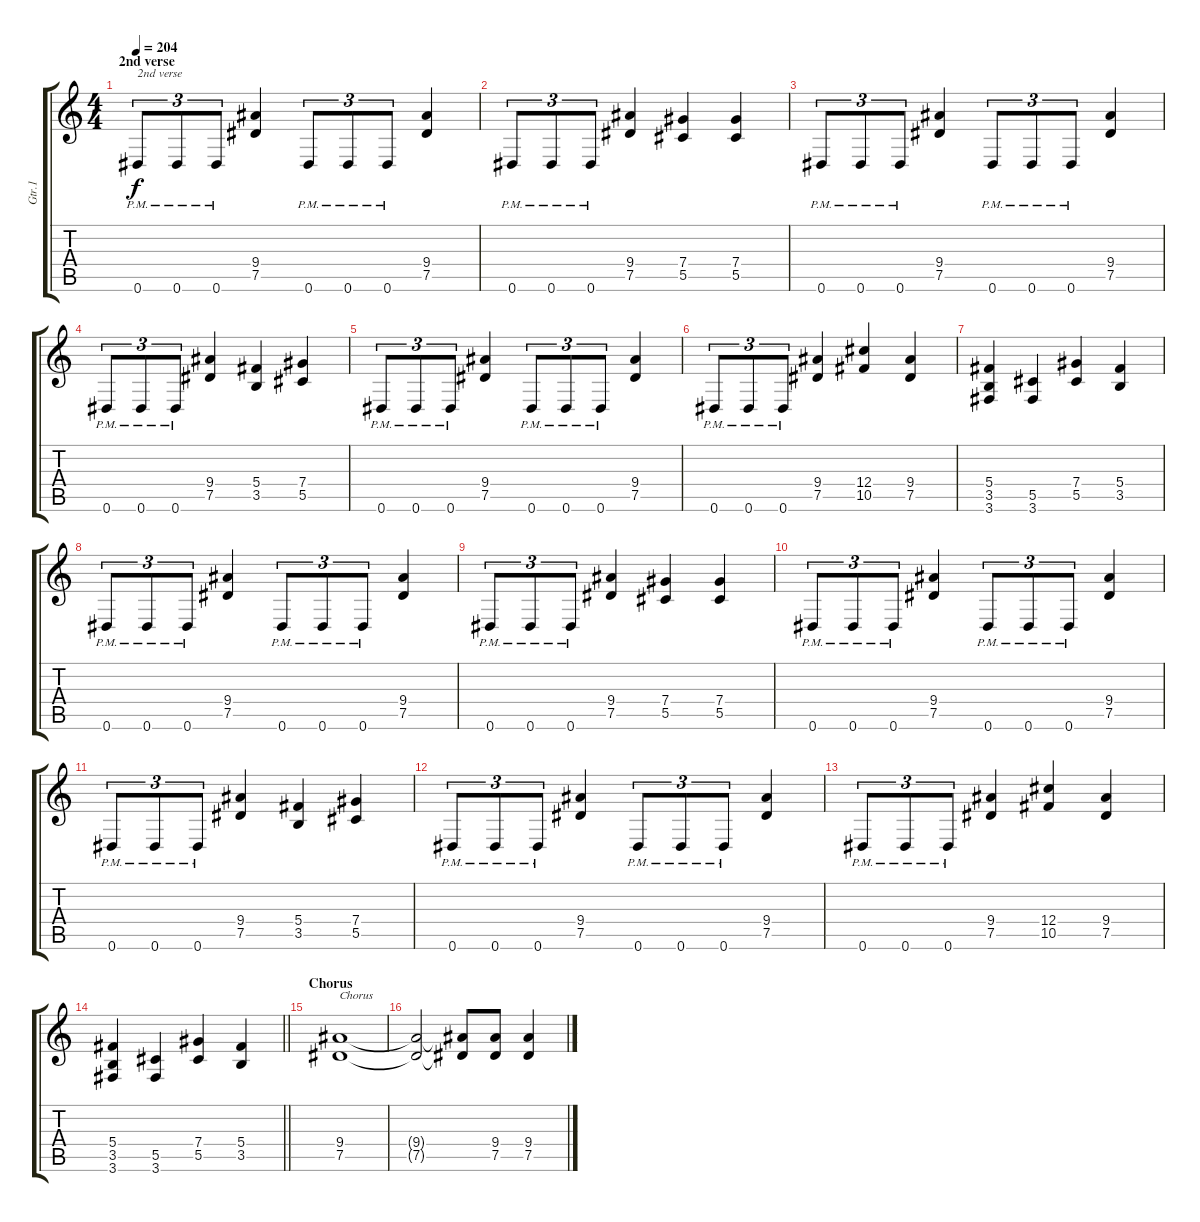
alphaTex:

\track ("Gtr.1" "Gtr.1") {instrument distortionguitar}
\staff {score tabs}
\tuning (Eb4 Bb3 Gb3 Db3 Ab2 Eb2) {hide}
\ts (4 4)
\section ("" "2nd verse")
\tempo 204
\clef g2
\ks c
0.6{pm}.8{tu (3 2) txt "2nd verse" dy f} 0.6{pm}.8{tu (3 2)} 0.6{pm}.8{tu (3 2)} (9.4 7.5).4 0.6{pm}.8{tu (3 2)} 0.6{pm}.8{tu (3 2)} 0.6{pm}.8{tu (3 2)} (9.4 7.5).4 |
0.6{pm}.8{tu (3 2)} 0.6{pm}.8{tu (3 2)} 0.6{pm}.8{tu (3 2)} (9.4 7.5).4 (7.4 5.5).4 (7.4 5.5).4 |
0.6{pm}.8{tu (3 2)} 0.6{pm}.8{tu (3 2)} 0.6{pm}.8{tu (3 2)} (9.4 7.5).4 0.6{pm}.8{tu (3 2)} 0.6{pm}.8{tu (3 2)} 0.6{pm}.8{tu (3 2)} (9.4 7.5).4 |
0.6{pm}.8{tu (3 2)} 0.6{pm}.8{tu (3 2)} 0.6{pm}.8{tu (3 2)} (9.4 7.5).4 (5.4 3.5).4 (7.4 5.5).4 |
0.6{pm}.8{tu (3 2)} 0.6{pm}.8{tu (3 2)} 0.6{pm}.8{tu (3 2)} (9.4 7.5).4 0.6{pm}.8{tu (3 2)} 0.6{pm}.8{tu (3 2)} 0.6{pm}.8{tu (3 2)} (9.4 7.5).4 |
0.6{pm}.8{tu (3 2)} 0.6{pm}.8{tu (3 2)} 0.6{pm}.8{tu (3 2)} (9.4 7.5).4 (12.4 10.5).4 (9.4 7.5).4 |
(5.4 3.5 3.6).4 (5.5 3.6).4 (7.4 5.5).4 (5.4 3.5).4 |
0.6{pm}.8{tu (3 2)} 0.6{pm}.8{tu (3 2)} 0.6{pm}.8{tu (3 2)} (9.4 7.5).4 0.6{pm}.8{tu (3 2)} 0.6{pm}.8{tu (3 2)} 0.6{pm}.8{tu (3 2)} (9.4 7.5).4 |
0.6{pm}.8{tu (3 2)} 0.6{pm}.8{tu (3 2)} 0.6{pm}.8{tu (3 2)} (9.4 7.5).4 (7.4 5.5).4 (7.4 5.5).4 |
0.6{pm}.8{tu (3 2)} 0.6{pm}.8{tu (3 2)} 0.6{pm}.8{tu (3 2)} (9.4 7.5).4 0.6{pm}.8{tu (3 2)} 0.6{pm}.8{tu (3 2)} 0.6{pm}.8{tu (3 2)} (9.4 7.5).4 |
0.6{pm}.8{tu (3 2)} 0.6{pm}.8{tu (3 2)} 0.6{pm}.8{tu (3 2)} (9.4 7.5).4 (5.4 3.5).4 (7.4 5.5).4 |
0.6{pm}.8{tu (3 2)} 0.6{pm}.8{tu (3 2)} 0.6{pm}.8{tu (3 2)} (9.4 7.5).4 0.6{pm}.8{tu (3 2)} 0.6{pm}.8{tu (3 2)} 0.6{pm}.8{tu (3 2)} (9.4 7.5).4 |
0.6{pm}.8{tu (3 2)} 0.6{pm}.8{tu (3 2)} 0.6{pm}.8{tu (3 2)} (9.4 7.5).4 (12.4 10.5).4 (9.4 7.5).4 |
\barLineRight lightlight
(5.4 3.5 3.6).4 (5.5 3.6).4 (7.4 5.5).4 (5.4 3.5).4 |
\section ("" "Chorus")
(9.4 7.5).1{txt "Chorus"} |
(9.4{t} 7.5{t}).2 (9.4{t} 7.5{t}).8 (9.4 7.5).8 (9.4 7.5).4
